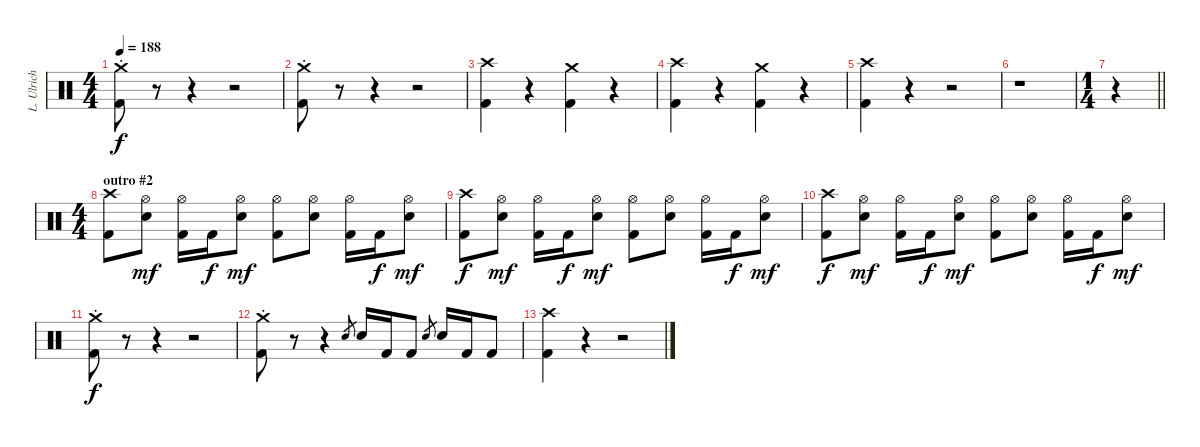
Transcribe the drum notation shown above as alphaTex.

\track ("L. Ulrich - Drums" "L. Ulrich ") {instrument percussion}
\staff {score}
\articulation defaults
\ts (4 4)
\tempo 188
\clef neutral
\ks c
("Crash medium (hit)"{st} "Kick (hit) 2"{st}).8{dy f} r.8 r.4 r.2 |
("Crash medium (hit)"{st} "Kick (hit) 2"{st}).8 r.8 r.4 r.2 |
("Crash high (hit)" "Kick (hit) 2").4 r.4 ("Crash medium (hit)" "Kick (hit) 2").4 r.4 |
("Crash high (hit)" "Kick (hit) 2").4 r.4 ("Crash medium (hit)" "Kick (hit) 2").4 r.4 |
("Crash high (hit)" "Kick (hit) 2").4 r.4 r.2 |
r.1 |
\ts (1 4)
\barLineRight lightlight
r.4 |
\ts (4 4)
\section ("" "outro #2")
("Crash high (hit)" "Kick (hit) 2").8 ("Hi-Hat (open)" "Snare (hit) 2").8{dy mf} ("Hi-Hat (open)" "Kick (hit) 2").16 "Kick (hit) 2".16{dy f} ("Hi-Hat (open)" "Snare (hit) 2").8{dy mf} ("Hi-Hat (open)" "Kick (hit) 2").8 ("Hi-Hat (open)" "Snare (hit) 2").8 ("Hi-Hat (open)" "Kick (hit) 2").16 "Kick (hit) 2".16{dy f} ("Hi-Hat (open)" "Snare (hit) 2").8{dy mf} |
("Crash high (hit)" "Kick (hit) 2").8{dy f} ("Hi-Hat (open)" "Snare (hit) 2").8{dy mf} ("Hi-Hat (open)" "Kick (hit) 2").16 "Kick (hit) 2".16{dy f} ("Hi-Hat (open)" "Snare (hit) 2").8{dy mf} ("Hi-Hat (open)" "Kick (hit) 2").8 ("Hi-Hat (open)" "Snare (hit) 2").8 ("Hi-Hat (open)" "Kick (hit) 2").16 "Kick (hit) 2".16{dy f} ("Hi-Hat (open)" "Snare (hit) 2").8{dy mf} |
("Crash high (hit)" "Kick (hit) 2").8{dy f} ("Hi-Hat (open)" "Snare (hit) 2").8{dy mf} ("Hi-Hat (open)" "Kick (hit) 2").16 "Kick (hit) 2".16{dy f} ("Hi-Hat (open)" "Snare (hit) 2").8{dy mf} ("Hi-Hat (open)" "Kick (hit) 2").8 ("Hi-Hat (open)" "Snare (hit) 2").8 ("Hi-Hat (open)" "Kick (hit) 2").16 "Kick (hit) 2".16{dy f} ("Hi-Hat (open)" "Snare (hit) 2").8{dy mf} |
("Crash medium (hit)"{st} "Kick (hit) 2"{st}).8{dy f} r.8 r.4 r.2 |
("Crash medium (hit)"{st} "Kick (hit) 2"{st}).8 r.8 r.4 "Snare (hit) 2".8{gr} "Snare (hit) 2".16 "Kick (hit) 2".16 "Kick (hit) 2".8 "Snare (hit) 2".8{gr} "Snare (hit) 2".16 "Kick (hit) 2".16 "Kick (hit) 2".8 |
("Crash high (hit)" "Kick (hit) 2").4 r.4 r.2
